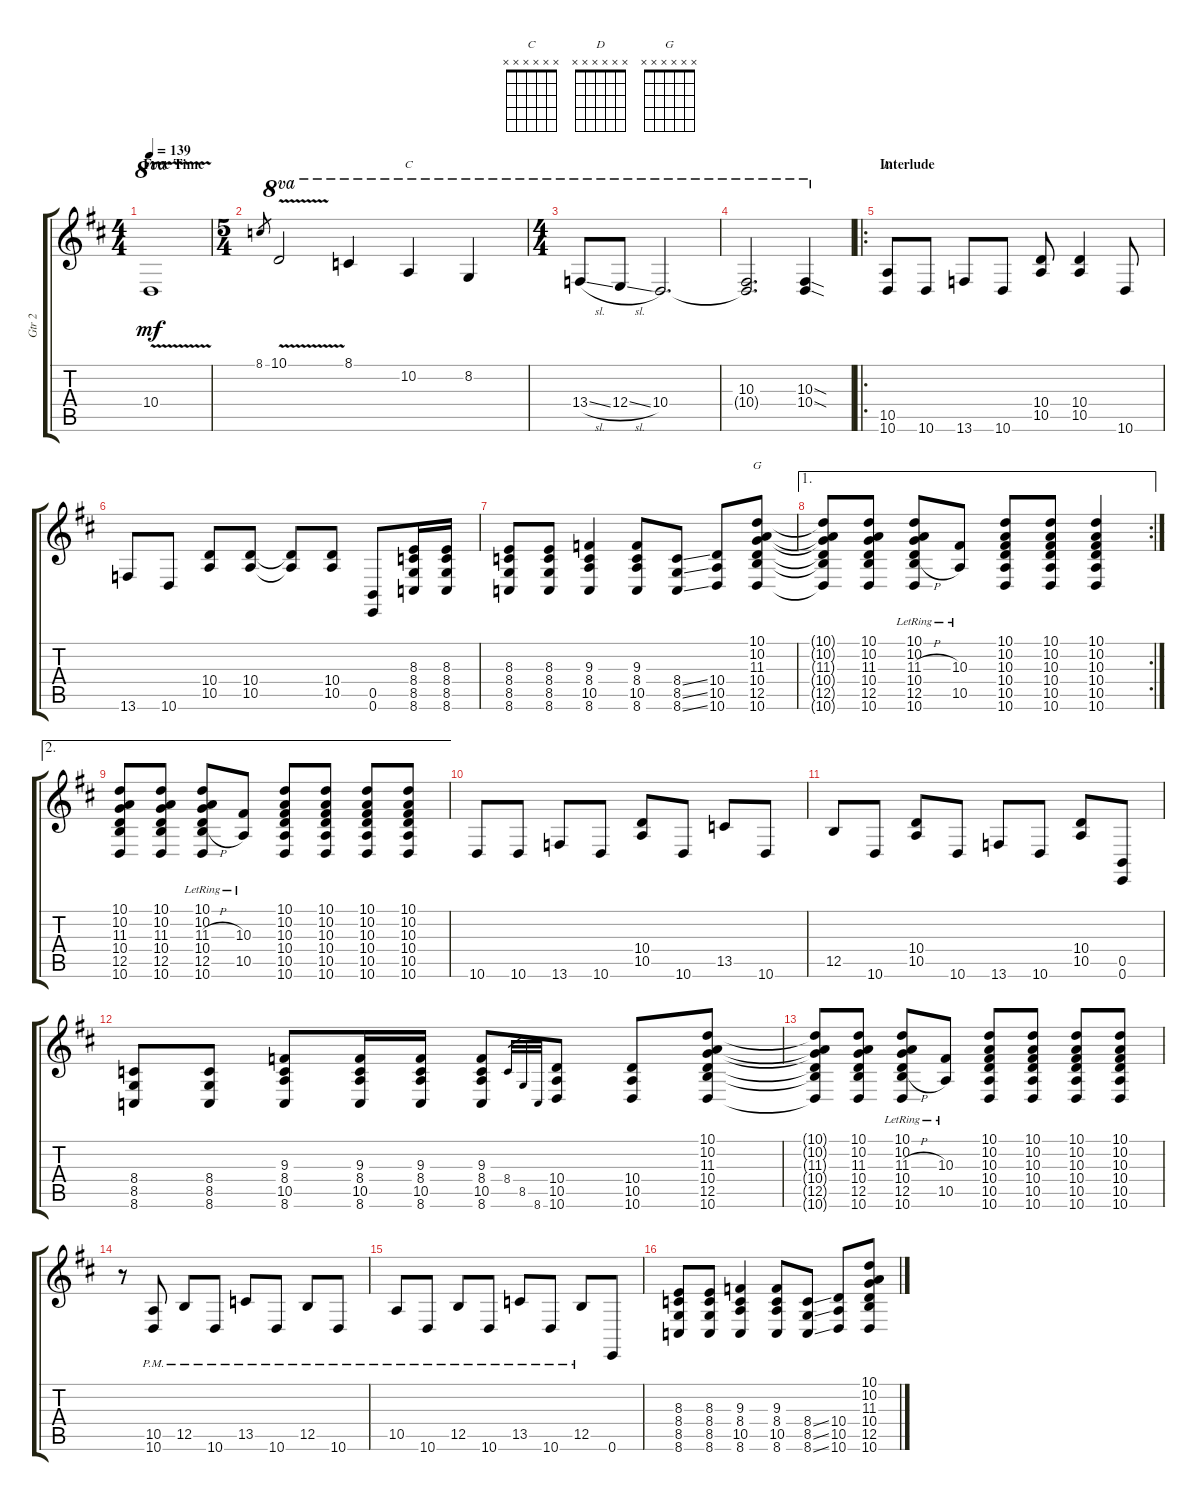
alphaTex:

\track ("Gtr 2" "Gtr 2") {instrument acousticgrandpiano}
\staff {score tabs}
\tuning (E4 B3 Ab3 E3 B2 E2) {hide}
\chord ("C" x x x x x x)
\chord ("D" x x x x x x)
\chord ("G" x x x x x x)
\ts (4 4)
\section ("" "Free Time")
\tempo 139
\clef g2
\ks d
10.4{v}.1{ot 8va dy mf} |
\ts (5 4)
8.1.8{gr} 10.1{v}.2{ot 8va} 8.1.4{ot 8va} 10.2.4{ch "C" ot 8va} 8.2.4{ot 8va} |
\ts (4 4)
13.4{sl}.8{ot 8va} 12.4{sl}.8{ot 8va} 10.4.2{d ot 8va} |
(10.3 10.4{t}).2{d ot 8va} (10.3{sod} 10.4{sod}).4{ot 8va} |
\ro
\section ("" "Interlude")
(10.5 10.6).8{ch "D"} 10.6.8 13.6.8 10.6.8 (10.4 10.5).8 (10.4 10.5).4 10.6.8 |
13.6.8 10.6.8 (10.4 10.5).8 (10.4 10.5).8 (10.4{t} 10.5{t}).8 (10.4 10.5).8 (0.5 0.6).8 (8.3 8.4 8.5 8.6).16 (8.3 8.4 8.5 8.6).16 |
(8.3 8.4 8.5 8.6).8 (8.3 8.4 8.5 8.6).8 (9.3 8.4 10.5 8.6).4 (9.3 8.4 10.5 8.6).8 (8.4{ss} 8.5{ss} 8.6{ss}).8 (10.4 10.5 10.6).8 (10.1 10.2 11.3 10.4 12.5 10.6).8{ch "G"} |
\ae 1
\rc 2
(10.1{t} 10.2{t} 11.3{t} 10.4{t} 12.5{t} 10.6{t}).8 (10.1 10.2 11.3 10.4 12.5 10.6).8 (10.1{lr} 10.2{lr} 11.3{h lr} 10.4{lr} 12.5{h lr} 10.6{lr}).8 (10.3{lr} 10.5{lr}).8 (10.1 10.2 10.3 10.4 10.5 10.6).8 (10.1 10.2 10.3 10.4 10.5 10.6).8 (10.1 10.2 10.3 10.4 10.5 10.6).4 |
\ae 2
(10.1 10.2 11.3 10.4 12.5 10.6).8 (10.1 10.2 11.3 10.4 12.5 10.6).8 (10.1{lr} 10.2{lr} 11.3{h lr} 10.4{lr} 12.5{h lr} 10.6{lr}).8 (10.3{lr} 10.5{lr}).8 (10.1 10.2 10.3 10.4 10.5 10.6).8 (10.1 10.2 10.3 10.4 10.5 10.6).8 (10.1 10.2 10.3 10.4 10.5 10.6).8 (10.1 10.2 10.3 10.4 10.5 10.6).8 |
10.6.8 10.6.8 13.6.8 10.6.8 (10.4 10.5).8 10.6.8 13.5.8 10.6.8 |
12.5.8 10.6.8 (10.4 10.5).8 10.6.8 13.6.8 10.6.8 (10.4 10.5).8 (0.5 0.6).8 |
(8.4 8.5 8.6).8 (8.4 8.5 8.6).8 (9.3 8.4 10.5 8.6).8 (9.3 8.4 10.5 8.6).16 (9.3 8.4 10.5 8.6).16 (9.3 8.4 10.5 8.6).8 8.4.32{gr} 8.5.32{gr} 8.6.32{gr} (10.4 10.5 10.6).8 (10.4 10.5 10.6).8 (10.1 10.2 11.3 10.4 12.5 10.6).8 |
(10.1{t} 10.2{t} 11.3{t} 10.4{t} 12.5{t} 10.6{t}).8 (10.1 10.2 11.3 10.4 12.5 10.6).8 (10.1{lr} 10.2{lr} 11.3{h lr} 10.4{lr} 12.5{h lr} 10.6{lr}).8 (10.3{lr} 10.5{lr}).8 (10.1 10.2 10.3 10.4 10.5 10.6).8 (10.1 10.2 10.3 10.4 10.5 10.6).8 (10.1 10.2 10.3 10.4 10.5 10.6).8 (10.1 10.2 10.3 10.4 10.5 10.6).8 |
r.8 (10.5{pm} 10.6{pm}).8 12.5{pm}.8 10.6{pm}.8 13.5{pm}.8 10.6{pm}.8 12.5{pm}.8 10.6{pm}.8 |
10.5{pm}.8 10.6{pm}.8 12.5{pm}.8 10.6{pm}.8 13.5{pm}.8 10.6{pm}.8 12.5{pm}.8 0.6.8 |
(8.3 8.4 8.5 8.6).8 (8.3 8.4 8.5 8.6).8 (9.3 8.4 10.5 8.6).4 (9.3 8.4 10.5 8.6).8 (8.4{ss} 8.5{ss} 8.6{ss}).8 (10.4 10.5 10.6).8 (10.1 10.2 11.3 10.4 12.5 10.6).8
